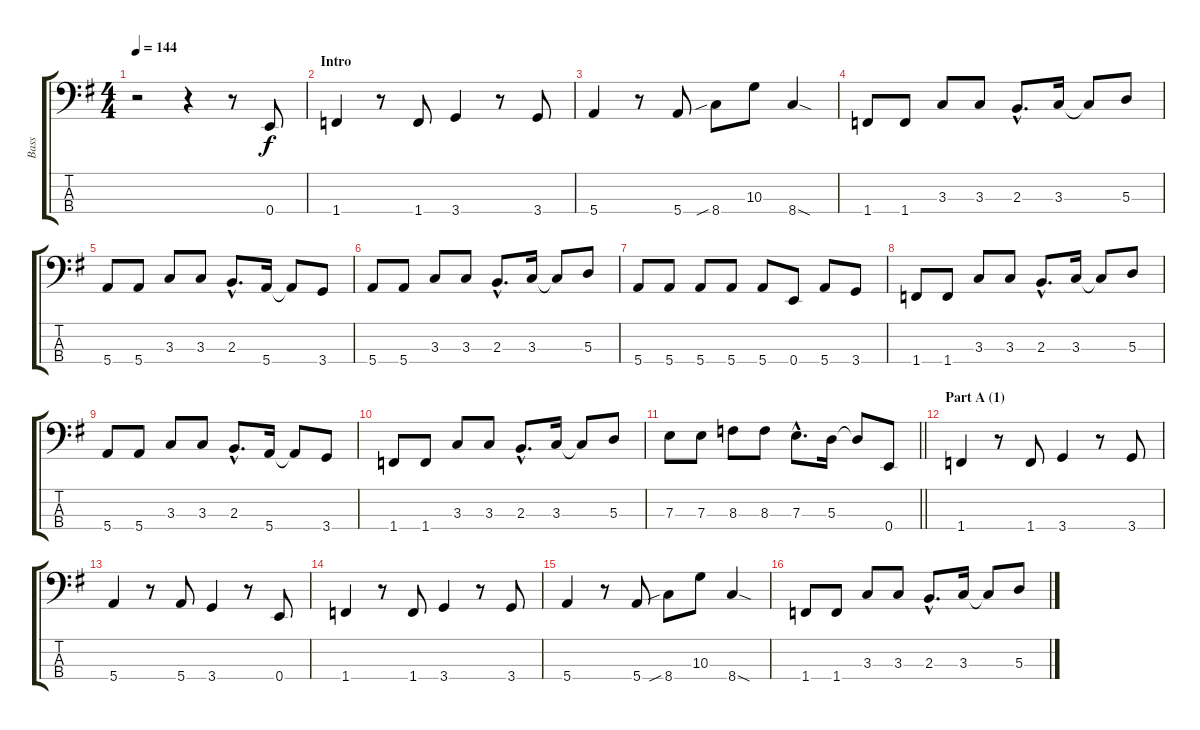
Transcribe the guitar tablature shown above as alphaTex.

\track ("Bass" "Bass") {instrument electricbasspick}
\staff {score tabs}
\tuning (G2 D2 A1 E1) {hide}
\ts (4 4)
\tempo 144
\clef f4
\ks g
r.2{dy f instrument electricbasspick} r.4 r.8 0.4.8 |
\section ("" "Intro")
1.4.4 r.8 1.4.8 3.4.4 r.8 3.4.8 |
5.4.4 r.8 5.4.8 8.4{sib}.8 10.3.8 8.4{sod}.4 |
1.4.8 1.4.8 3.3.8 3.3.8 2.3{hac}.8{d} 3.3.16 3.3{t}.8 5.3.8 |
5.4.8 5.4.8 3.3.8 3.3.8 2.3{hac}.8{d} 5.4.16 5.4{t}.8 3.4.8 |
5.4.8 5.4.8 3.3.8 3.3.8 2.3{hac}.8{d} 3.3.16 3.3{t}.8 5.3.8 |
5.4.8 5.4.8 5.4.8 5.4.8 5.4.8 0.4.8 5.4.8 3.4.8 |
1.4.8 1.4.8 3.3.8 3.3.8 2.3{hac}.8{d} 3.3.16 3.3{t}.8 5.3.8 |
5.4.8 5.4.8 3.3.8 3.3.8 2.3{hac}.8{d} 5.4.16 5.4{t}.8 3.4.8 |
1.4.8 1.4.8 3.3.8 3.3.8 2.3{hac}.8{d} 3.3.16 3.3{t}.8 5.3.8 |
\barLineRight lightlight
7.3.8 7.3.8 8.3.8 8.3.8 7.3{hac}.8{d} 5.3.16 5.3{t}.8 0.4.8 |
\section ("" "Part A (1)")
1.4.4 r.8 1.4.8 3.4.4 r.8 3.4.8 |
5.4.4 r.8 5.4.8 3.4.4 r.8 0.4.8 |
1.4.4 r.8 1.4.8 3.4.4 r.8 3.4.8 |
5.4.4 r.8 5.4.8 8.4{sib}.8 10.3.8 8.4{sod}.4 |
1.4.8 1.4.8 3.3.8 3.3.8 2.3{hac}.8{d} 3.3.16 3.3{t}.8 5.3.8
